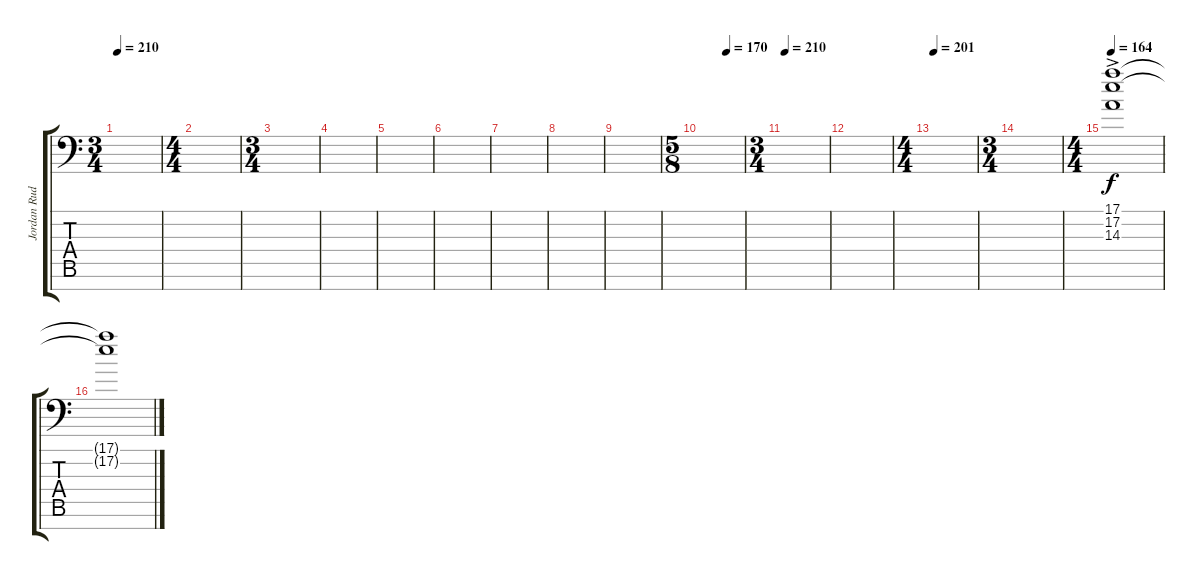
\track ("Jordan Rudess chords 1" "Jordan Rud") {instrument pad3polysynth}
\staff {score tabs}
\tuning (E4 B3 G3 D3 A2 E2 C-1) {hide}
\ts (3 4)
\tempo 210
\clef f4
\ks c
|
\ts (4 4)
|
\ts (3 4)
|
|
|
|
|
|
|
\ts (5 8)
\tempo (170 0.6)
|
\ts (3 4)
\tempo 210
|
|
\ts (4 4)
\tempo 201
|
\ts (3 4)
|
\ts (4 4)
\tempo 164
(17.1{ac} 17.2{ac} 14.3{ac}).1 |
(17.1{t} 17.2{t}).1{dy f}
